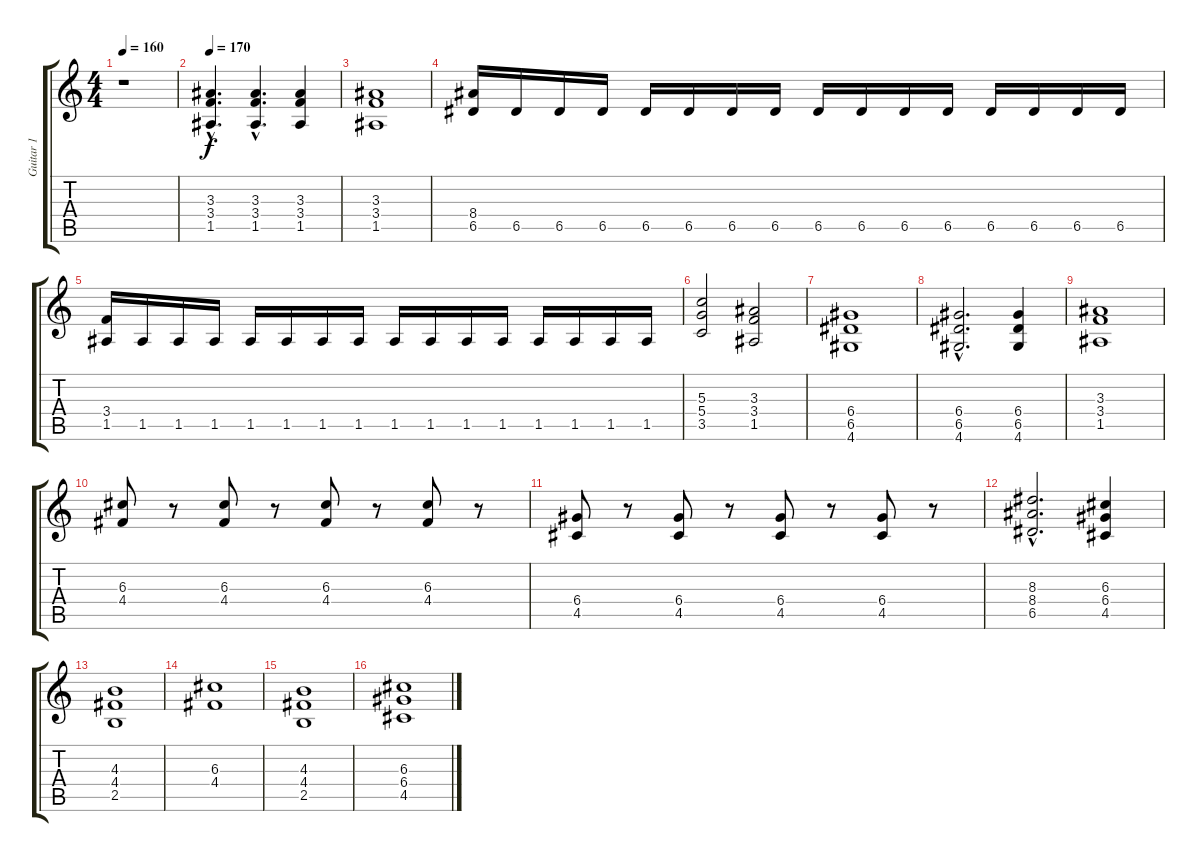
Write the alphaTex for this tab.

\track ("Guitar 1" "Guitar 1") {instrument distortionguitar}
\staff {score tabs}
\tuning (E4 B3 G3 D3 A2 E2) {hide}
\ts (4 4)
\tempo 160
\clef g2
\ks c
r.1{dy f} |
\tempo 170
(3.3{hac} 3.4{hac} 1.5{hac}).4{d} (3.3{hac} 3.4{hac} 1.5{hac}).4{d} (3.3 3.4 1.5).4 |
(3.3 3.4 1.5).1 |
(8.4 6.5).16 6.5.16 6.5.16 6.5.16 6.5.16 6.5.16 6.5.16 6.5.16 6.5.16 6.5.16 6.5.16 6.5.16 6.5.16 6.5.16 6.5.16 6.5.16 |
(3.4 1.5).16 1.5.16 1.5.16 1.5.16 1.5.16 1.5.16 1.5.16 1.5.16 1.5.16 1.5.16 1.5.16 1.5.16 1.5.16 1.5.16 1.5.16 1.5.16 |
(5.3 5.4 3.5).2 (3.3 3.4 1.5).2 |
(6.4 6.5 4.6).1 |
(6.4{hac} 6.5{hac} 4.6{hac}).2{d} (6.4 6.5 4.6).4 |
(3.3 3.4 1.5).1 |
(6.3 4.4).8 r.8 (6.3 4.4).8 r.8 (6.3 4.4).8 r.8 (6.3 4.4).8 r.8 |
(6.4 4.5).8 r.8 (6.4 4.5).8 r.8 (6.4 4.5).8 r.8 (6.4 4.5).8 r.8 |
(8.3{hac} 8.4{hac} 6.5{hac}).2{d} (6.3 6.4 4.5).4 |
(4.3 4.4 2.5).1 |
(6.3 4.4).1 |
(4.3 4.4 2.5).1 |
(6.3 6.4 4.5).1
